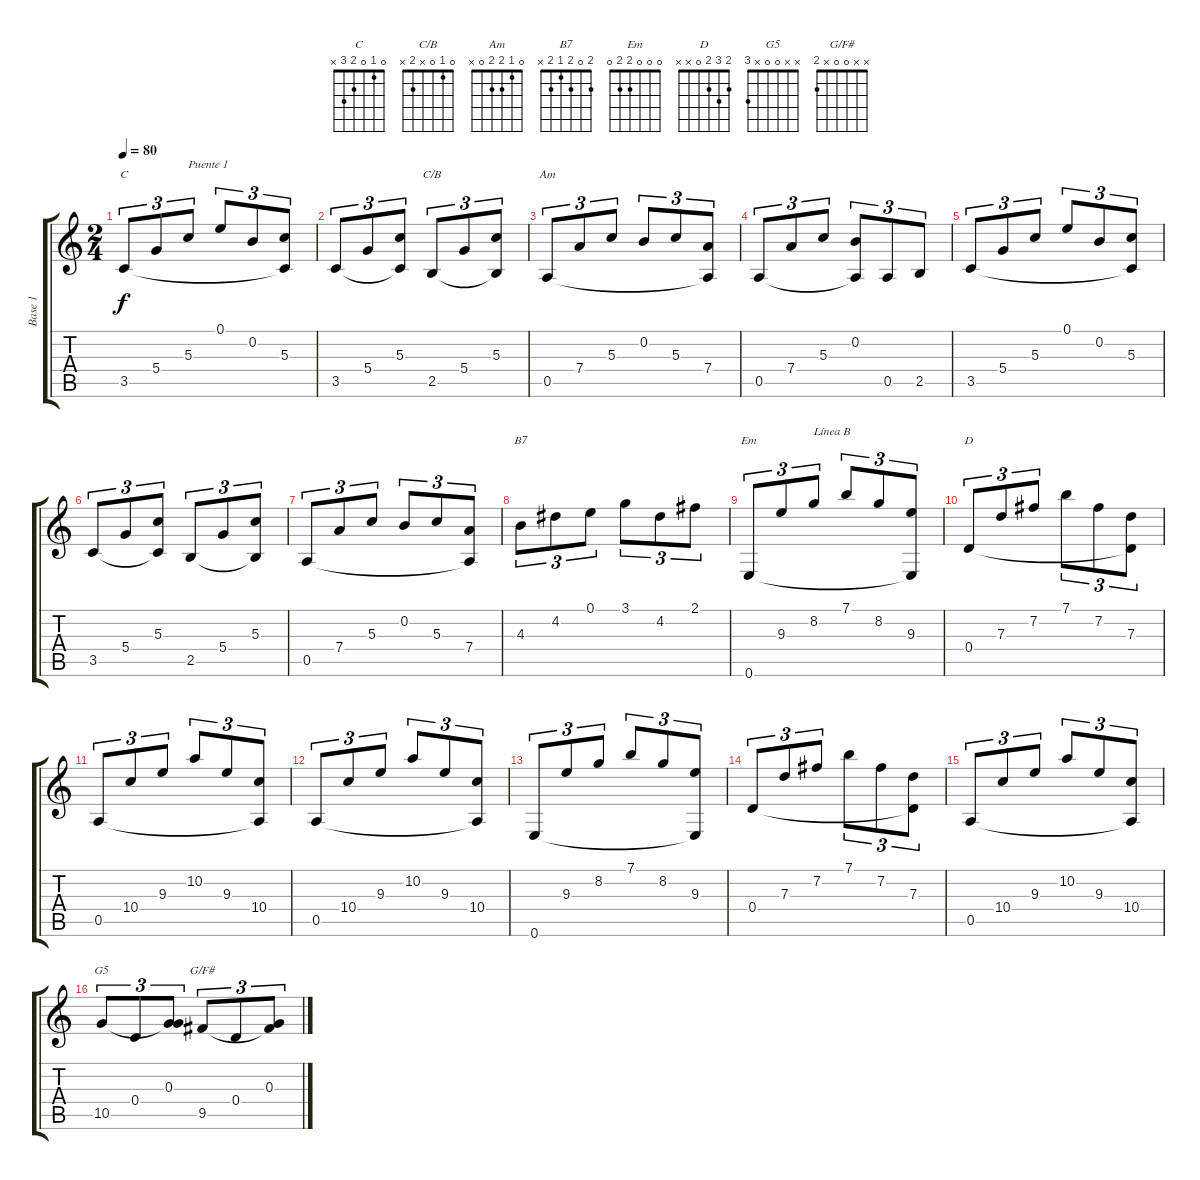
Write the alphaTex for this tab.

\track ("Base 1" "Base 1") {instrument acousticguitarnylon}
\staff {score tabs}
\tuning (E4 B3 G3 D3 A2 E2) {hide}
\chord ("C" 0 1 0 2 3 x)
\chord ("C/B" 0 1 0 x 2 x)
\chord ("Am" 0 1 2 2 0 x)
\chord ("B7" 2 0 2 1 2 x)
\chord ("Em" 0 0 0 2 2 0)
\chord ("D" 2 3 2 0 x x)
\chord ("G5" x x 0 0 x 3)
\chord ("G/F#" x x 0 0 x 2)
\ts (2 4)
\tempo 80
\clef g2
\ks c
3.5.8{tu (3 2) ch "C" dy f} 5.4.8{tu (3 2)} 5.3.8{tu (3 2) txt "Puente 1"} 0.1.8{tu (3 2)} 0.2.8{tu (3 2)} (5.3 3.5{t}).8{tu (3 2)} |
3.5.8{tu (3 2)} 5.4.8{tu (3 2)} (5.3 3.5{t}).8{tu (3 2)} 2.5.8{tu (3 2) ch "C/B"} 5.4.8{tu (3 2)} (5.3 2.5{t}).8{tu (3 2)} |
0.5.8{tu (3 2) ch "Am"} 7.4.8{tu (3 2)} 5.3.8{tu (3 2)} 0.2.8{tu (3 2)} 5.3.8{tu (3 2)} (7.4 0.5{t}).8{tu (3 2)} |
0.5.8{tu (3 2)} 7.4.8{tu (3 2)} 5.3.8{tu (3 2)} (0.2 0.5{t}).8{tu (3 2)} 0.5.8{tu (3 2)} 2.5.8{tu (3 2)} |
3.5.8{tu (3 2)} 5.4.8{tu (3 2)} 5.3.8{tu (3 2)} 0.1.8{tu (3 2)} 0.2.8{tu (3 2)} (5.3 3.5{t}).8{tu (3 2)} |
3.5.8{tu (3 2)} 5.4.8{tu (3 2)} (5.3 3.5{t}).8{tu (3 2)} 2.5.8{tu (3 2)} 5.4.8{tu (3 2)} (5.3 2.5{t}).8{tu (3 2)} |
0.5.8{tu (3 2)} 7.4.8{tu (3 2)} 5.3.8{tu (3 2)} 0.2.8{tu (3 2)} 5.3.8{tu (3 2)} (7.4 0.5{t}).8{tu (3 2)} |
4.3.8{tu (3 2) ch "B7"} 4.2.8{tu (3 2)} 0.1.8{tu (3 2)} 3.1.8{tu (3 2)} 4.2.8{tu (3 2)} 2.1.8{tu (3 2)} |
0.6.8{tu (3 2) ch "Em"} 9.3.8{tu (3 2)} 8.2.8{tu (3 2) txt "Línea B"} 7.1.8{tu (3 2)} 8.2.8{tu (3 2)} (9.3 0.6{t}).8{tu (3 2)} |
0.4.8{tu (3 2) ch "D"} 7.3.8{tu (3 2)} 7.2.8{tu (3 2)} 7.1.8{tu (3 2)} 7.2.8{tu (3 2)} (7.3 0.4{t}).8{tu (3 2)} |
0.5.8{tu (3 2)} 10.4.8{tu (3 2)} 9.3.8{tu (3 2)} 10.2.8{tu (3 2)} 9.3.8{tu (3 2)} (10.4 0.5{t}).8{tu (3 2)} |
0.5.8{tu (3 2)} 10.4.8{tu (3 2)} 9.3.8{tu (3 2)} 10.2.8{tu (3 2)} 9.3.8{tu (3 2)} (10.4 0.5{t}).8{tu (3 2)} |
0.6.8{tu (3 2)} 9.3.8{tu (3 2)} 8.2.8{tu (3 2)} 7.1.8{tu (3 2)} 8.2.8{tu (3 2)} (9.3 0.6{t}).8{tu (3 2)} |
0.4.8{tu (3 2)} 7.3.8{tu (3 2)} 7.2.8{tu (3 2)} 7.1.8{tu (3 2)} 7.2.8{tu (3 2)} (7.3 0.4{t}).8{tu (3 2)} |
0.5.8{tu (3 2)} 10.4.8{tu (3 2)} 9.3.8{tu (3 2)} 10.2.8{tu (3 2)} 9.3.8{tu (3 2)} (10.4 0.5{t}).8{tu (3 2)} |
10.5.8{tu (3 2) ch "G5"} 0.4.8{tu (3 2)} (0.3 10.5{t}).8{tu (3 2)} 9.5.8{tu (3 2) ch "G/F#"} 0.4.8{tu (3 2)} (0.3 9.5{t}).8{tu (3 2)}
